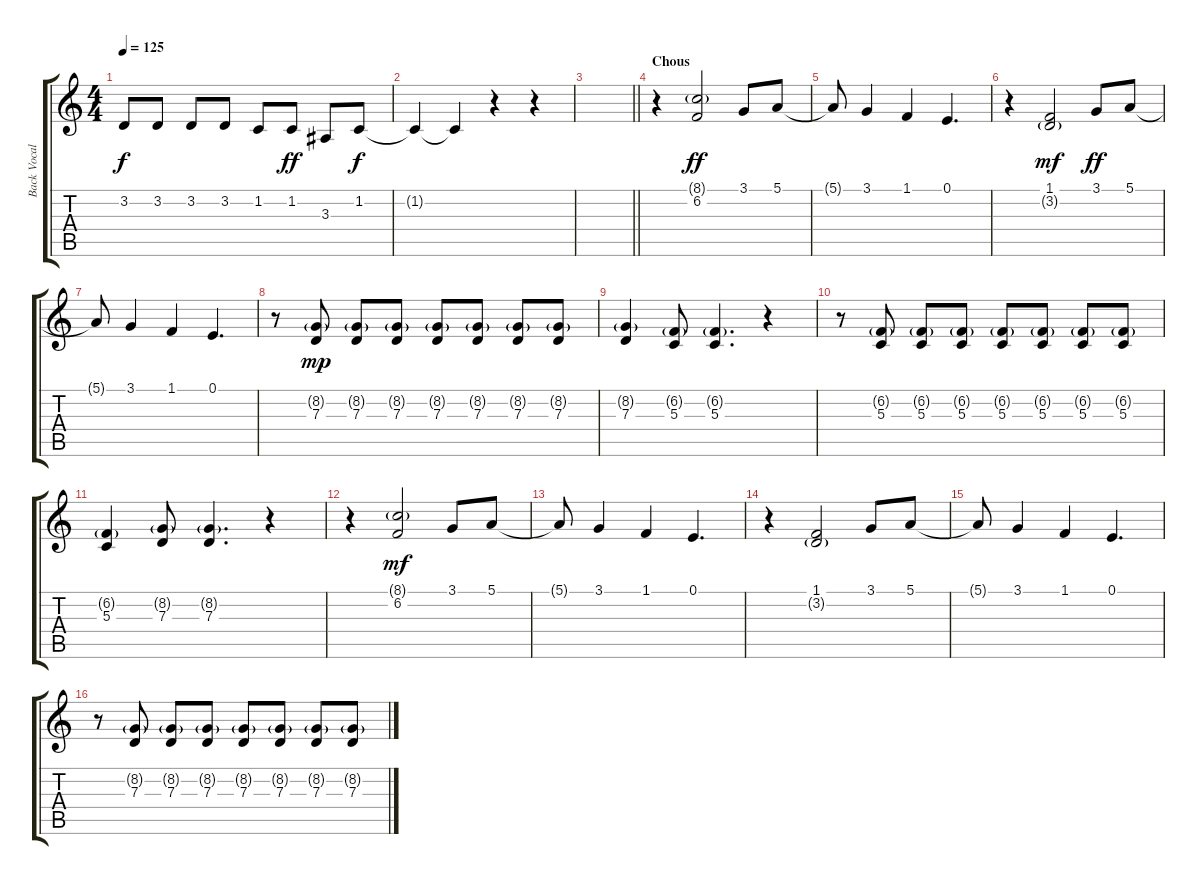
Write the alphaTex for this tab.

\track ("Back Vocal" "Back Vocal") {instrument stringensemble1}
\staff {score tabs}
\tuning (E4 B3 G3 D3 A2 E2) {hide}
\ts (4 4)
\tempo 125
\clef g2
\ks c
3.2.8{dy f} 3.2.8 3.2.8 3.2.8 1.2.8 1.2.8{dy ff} 3.3.8 1.2.8{dy f} |
1.2{t}.4 1.2{t}.4 r.4 r.4 |
\barLineRight lightlight
|
\section ("" "Chous")
r.4 (8.1{g} 6.2).2{dy ff} 3.1.8 5.1.8 |
5.1{t}.8 3.1.4 1.1.4 0.1.4{d} |
r.4 (1.1 3.2{g}).2{dy mf} 3.1.8{dy ff} 5.1.8 |
5.1{t}.8 3.1.4 1.1.4 0.1.4{d} |
r.8 (8.2{g} 7.3).8{dy mp} (8.2{g} 7.3).8 (8.2{g} 7.3).8 (8.2{g} 7.3).8 (8.2{g} 7.3).8 (8.2{g} 7.3).8 (8.2{g} 7.3).8 |
(8.2{g} 7.3).4 (6.2{g} 5.3).8 (6.2{g} 5.3).4{d} r.4 |
r.8 (6.2{g} 5.3).8 (6.2{g} 5.3).8 (6.2{g} 5.3).8 (6.2{g} 5.3).8 (6.2{g} 5.3).8 (6.2{g} 5.3).8 (6.2{g} 5.3).8 |
(6.2{g} 5.3).4 (8.2{g} 7.3).8 (8.2{g} 7.3).4{d} r.4 |
r.4 (8.1{g} 6.2).2{dy mf} 3.1.8 5.1.8 |
5.1{t}.8 3.1.4 1.1.4 0.1.4{d} |
r.4 (1.1 3.2{g}).2 3.1.8 5.1.8 |
5.1{t}.8 3.1.4 1.1.4 0.1.4{d} |
r.8 (8.2{g} 7.3).8 (8.2{g} 7.3).8 (8.2{g} 7.3).8 (8.2{g} 7.3).8 (8.2{g} 7.3).8 (8.2{g} 7.3).8 (8.2{g} 7.3).8
